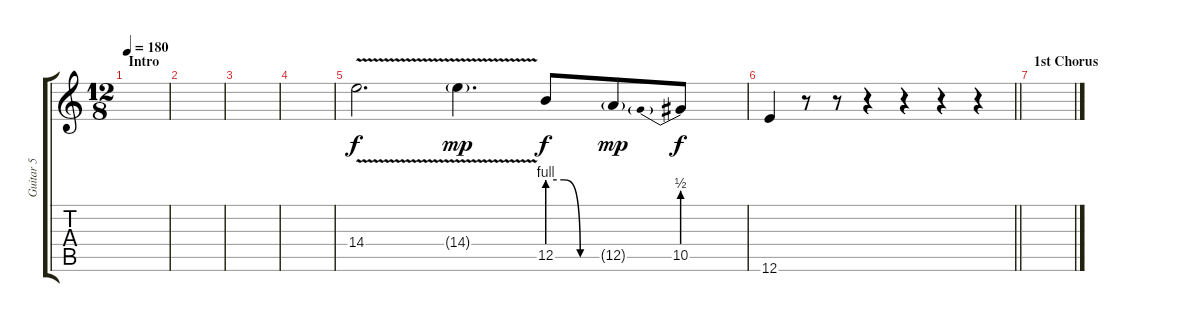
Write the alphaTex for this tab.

\track ("Guitar 5" "Guitar 5") {instrument overdrivenguitar}
\staff {score tabs}
\tuning (E4 B3 G3 D3 A2 E2) {hide}
\ts (12 8)
\section ("" "Intro")
\tempo 180
\clef g2
\ks c
|
|
|
|
14.4{v}.2{d} 14.4{v g}.4{d dy mp} 12.5{be (custom 0 4 20 4 40 0 60 0)}.8{dy f} 12.5{g}.8{dy mp} 10.5{be (prebend 0 2 60 2)}.8{dy f} |
\barLineRight lightlight
12.6.4 r.8 r.8 r.4 r.4 r.4 r.4 |
\section ("" "1st Chorus")
